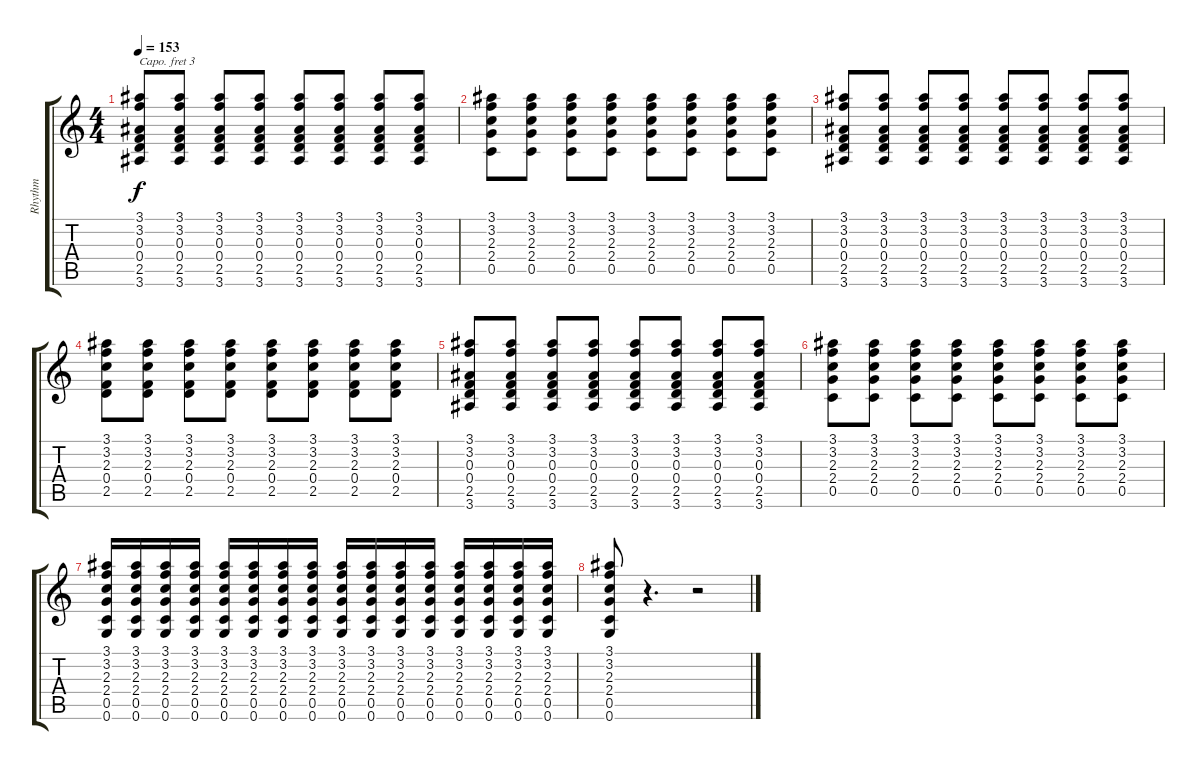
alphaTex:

\track ("Rhythm" "Rhythm") {instrument overdrivenguitar}
\staff {score tabs}
\capo 3
\tuning (E4 B3 G3 D3 A2 E2) {hide}
\ts (4 4)
\tempo 153
\clef g2
\ks c
(3.1 3.2 0.3 0.4 2.5 3.6).8{dy f} (3.1 3.2 0.3 0.4 2.5 3.6).8 (3.1 3.2 0.3 0.4 2.5 3.6).8 (3.1 3.2 0.3 0.4 2.5 3.6).8 (3.1 3.2 0.3 0.4 2.5 3.6).8 (3.1 3.2 0.3 0.4 2.5 3.6).8 (3.1 3.2 0.3 0.4 2.5 3.6).8 (3.1 3.2 0.3 0.4 2.5 3.6).8 |
(3.1 3.2 2.3 2.4 0.5).8 (3.1 3.2 2.3 2.4 0.5).8 (3.1 3.2 2.3 2.4 0.5).8 (3.1 3.2 2.3 2.4 0.5).8 (3.1 3.2 2.3 2.4 0.5).8 (3.1 3.2 2.3 2.4 0.5).8 (3.1 3.2 2.3 2.4 0.5).8 (3.1 3.2 2.3 2.4 0.5).8 |
(3.1 3.2 0.3 0.4 2.5 3.6).8 (3.1 3.2 0.3 0.4 2.5 3.6).8 (3.1 3.2 0.3 0.4 2.5 3.6).8 (3.1 3.2 0.3 0.4 2.5 3.6).8 (3.1 3.2 0.3 0.4 2.5 3.6).8 (3.1 3.2 0.3 0.4 2.5 3.6).8 (3.1 3.2 0.3 0.4 2.5 3.6).8 (3.1 3.2 0.3 0.4 2.5 3.6).8 |
(3.1 3.2 2.3 0.4 2.5).8 (3.1 3.2 2.3 0.4 2.5).8 (3.1 3.2 2.3 0.4 2.5).8 (3.1 3.2 2.3 0.4 2.5).8 (3.1 3.2 2.3 0.4 2.5).8 (3.1 3.2 2.3 0.4 2.5).8 (3.1 3.2 2.3 0.4 2.5).8 (3.1 3.2 2.3 0.4 2.5).8 |
(3.1 3.2 0.3 0.4 2.5 3.6).8 (3.1 3.2 0.3 0.4 2.5 3.6).8 (3.1 3.2 0.3 0.4 2.5 3.6).8 (3.1 3.2 0.3 0.4 2.5 3.6).8 (3.1 3.2 0.3 0.4 2.5 3.6).8 (3.1 3.2 0.3 0.4 2.5 3.6).8 (3.1 3.2 0.3 0.4 2.5 3.6).8 (3.1 3.2 0.3 0.4 2.5 3.6).8 |
(3.1 3.2 2.3 2.4 0.5).8 (3.1 3.2 2.3 2.4 0.5).8 (3.1 3.2 2.3 2.4 0.5).8 (3.1 3.2 2.3 2.4 0.5).8 (3.1 3.2 2.3 2.4 0.5).8 (3.1 3.2 2.3 2.4 0.5).8 (3.1 3.2 2.3 2.4 0.5).8 (3.1 3.2 2.3 2.4 0.5).8 |
(3.1 3.2 2.3 2.4 0.5 0.6).16 (3.1 3.2 2.3 2.4 0.5 0.6).16 (3.1 3.2 2.3 2.4 0.5 0.6).16 (3.1 3.2 2.3 2.4 0.5 0.6).16 (3.1 3.2 2.3 2.4 0.5 0.6).16 (3.1 3.2 2.3 2.4 0.5 0.6).16 (3.1 3.2 2.3 2.4 0.5 0.6).16 (3.1 3.2 2.3 2.4 0.5 0.6).16 (3.1 3.2 2.3 2.4 0.5 0.6).16 (3.1 3.2 2.3 2.4 0.5 0.6).16 (3.1 3.2 2.3 2.4 0.5 0.6).16 (3.1 3.2 2.3 2.4 0.5 0.6).16 (3.1 3.2 2.3 2.4 0.5 0.6).16 (3.1 3.2 2.3 2.4 0.5 0.6).16 (3.1 3.2 2.3 2.4 0.5 0.6).16 (3.1 3.2 2.3 2.4 0.5 0.6).16 |
(3.1 3.2 2.3 2.4 0.5 0.6).8 r.4{d} r.2
